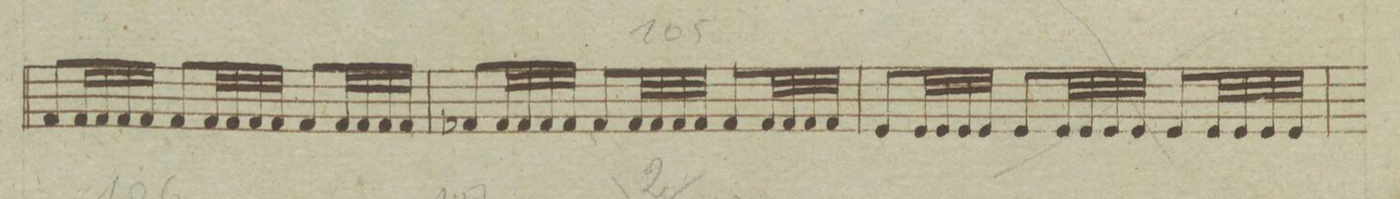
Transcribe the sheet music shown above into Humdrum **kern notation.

**kern	**dynam
*I"Violino Primo.	*
*clefG2	*
*k[b-e-a-d-]	*
*met(c)	*
*M3/4	*
8f/L	.
32f/LL	.
32f/	.
32f/	.
32f/JJJ	.
8f/L	.
32f/LL	.
32f/	.
32f/	.
32f/JJJ	.
8f/L	.
32f/LL	.
32f/	.
32f/	.
32f/JJJ	.
=105	=105
8f-X/L	.
32f-/LL	.
32f-/	.
32f-/	.
32f-/JJJ	.
8f-/L	.
32f-/LL	.
32f-/	.
32f-/	.
32f-/JJJ	.
8f-/L	.
32f-/LL	.
32f-/	.
32f-/	.
32f-/JJJ	.
=106	=106
8e-/L	.
32e-/LL	.
32e-/	.
32e-/	.
32e-/JJJ	.
8e-/L	.
32e-/LL	.
32e-/	.
32e-/	.
32e-/JJJ	.
8e-/L	.
32e-/LL	.
32e-/	.
32e-/	.
32e-/JJJ	.
=107	=107
*-	*-
